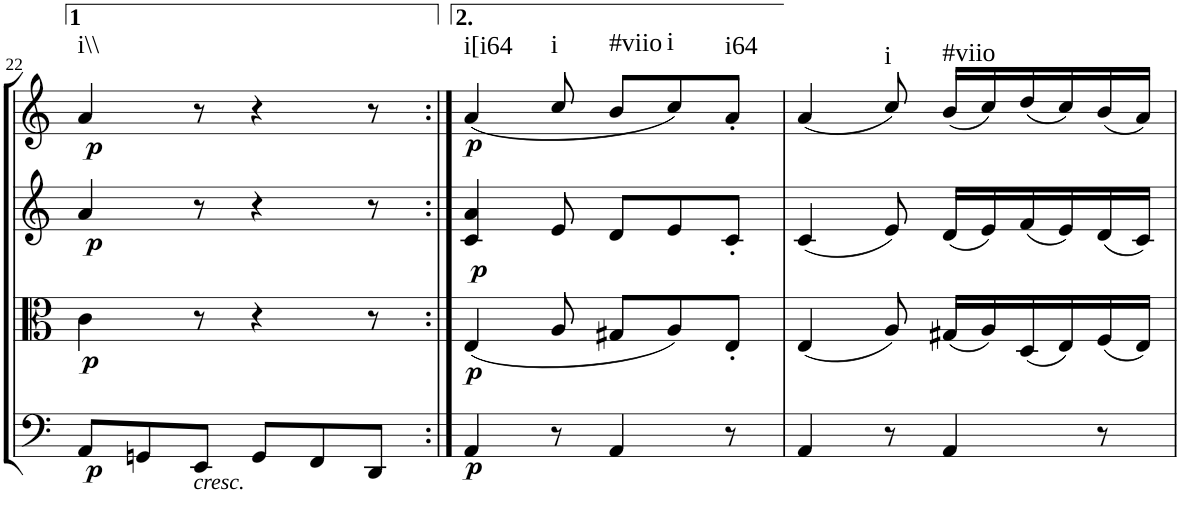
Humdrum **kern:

**kern	**dynam	**kern	**dynam	**kern	**dynam	**kern	**dynam	**harte
*part4	*part4	*part3	*part3	*part2	*part2	*part1	*part1	*part1
*staff4	*staff4	*staff3	*staff3	*staff2	*staff2	*staff1	*staff1	*
*I"Cello	*	*I"Viola	*	*I"2nd Violin	*	*I"1st Violin	*	*
*	*	*I'Vla	*	*I'Vln	*	*I'Vln	*	*
!!LO:PB:g=z
*clefF4	*	*clefC3	*	*clefG2	*	*clefG2	*	*
*k[]	*	*k[]	*	*k[]	*	*k[]	*	*
*M6/8	*	*M6/8	*	*M6/8	*	*M6/8	*	*
=22	=22	=22	=22	=22	=22	=22	=22	=22
!	!LO:DY:b	!	!LO:DY:b	!	!LO:DY:b	!	!LO:DY:b	!LO:H:kt=i\\
8AA/L	p	4c\	p	4a/	p	4a/	p	N
8GGn/	.	.	.	.	.	.	.	.
!LO:TX:b:i:t=cresc.	!	!	!	!	!	!	!	!
8EE/J	.	8r	.	8r	.	8r	.	.
8GG/L	.	4r	.	4r	.	4r	.	.
8FF/	.	.	.	.	.	.	.	.
8DD/J	.	8r	.	8r	.	8r	.	.
=23:|!	=23:|!	=23:|!	=23:|!	=23:|!	=23:|!	=23:|!	=23:|!	=23:|!
!	!LO:DY:b	!	!LO:DY:b	!	!	!	!	!
!	!	!	!LO:DY:n=1:a	!	!	!	!LO:DY:b	!LO:H:kt=i[i64
4AA/	p	(4E/	p p	4c/ 4a/	.	(4a/	p	N
!	!	!	!	!	!	!	!	!LO:H:kt=i
8r	.	8A/	.	8e/	.	8cc/	.	N
!	!	!	!	!	!	!	!	!LO:H:kt=#viio
4AA/	.	8G#X/L	.	8d/L	.	8b/L	.	N
!	!	!	!	!	!	!	!	!LO:H:kt=i
.	.	8A/)	.	8e/	.	8cc/)	.	N
!	!	!	!	!	!	!	!	!LO:H:kt=i64
8r	.	8E'/J	.	8c'/J	.	8a'/J	.	N
=24	=24	=24	=24	=24	=24	=24	=24	=24
4AA/	.	(4E/	.	(4c/	.	(4a/	.	.
!	!	!	!	!	!	!	!	!LO:H:kt=i
8r	.	8A/)	.	8e/)	.	8cc/)	.	N
!	!	!	!	!	!	!	!	!LO:H:kt=#viio
4AA/	.	(16G#X/LL	.	(16d/LL	.	(16b/LL	.	N
.	.	16A/)	.	16e/)	.	16cc/)	.	.
.	.	(16D/	.	(16f/	.	(16dd/	.	.
.	.	16E/)	.	16e/)	.	16cc/)	.	.
8r	.	(16F/	.	(16d/	.	(16b/	.	.
.	.	16E/JJ)	.	16c/JJ)	.	16a/JJ)	.	.
=	=	=	=	=	=	=	=	=
*-	*-	*-	*-	*-	*-	*-	*-	*-
